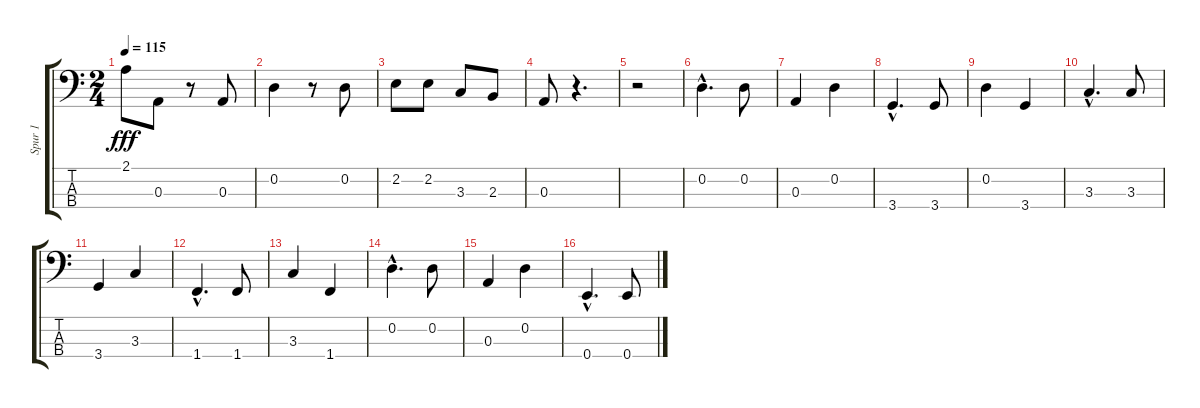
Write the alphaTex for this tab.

\track ("Spur 1" "Spur 1") {instrument electricbasspick}
\staff {score tabs}
\tuning (G2 D2 A1 E1) {hide}
\ts (2 4)
\tempo 115
\clef f4
\ks c
2.1.8{dy fff} 0.3.8 r.8 0.3.8 |
0.2.4 r.8 0.2.8 |
2.2.8 2.2.8 3.3.8 2.3.8 |
0.3.8 r.4{d} |
r.2 |
0.2{hac}.4{d} 0.2.8 |
0.3.4 0.2.4 |
3.4{hac}.4{d} 3.4.8 |
0.2.4 3.4.4 |
3.3{hac}.4{d} 3.3.8 |
3.4.4 3.3.4 |
1.4{hac}.4{d} 1.4.8 |
3.3.4 1.4.4 |
0.2{hac}.4{d} 0.2.8 |
0.3.4 0.2.4 |
0.4{hac}.4{d} 0.4.8
